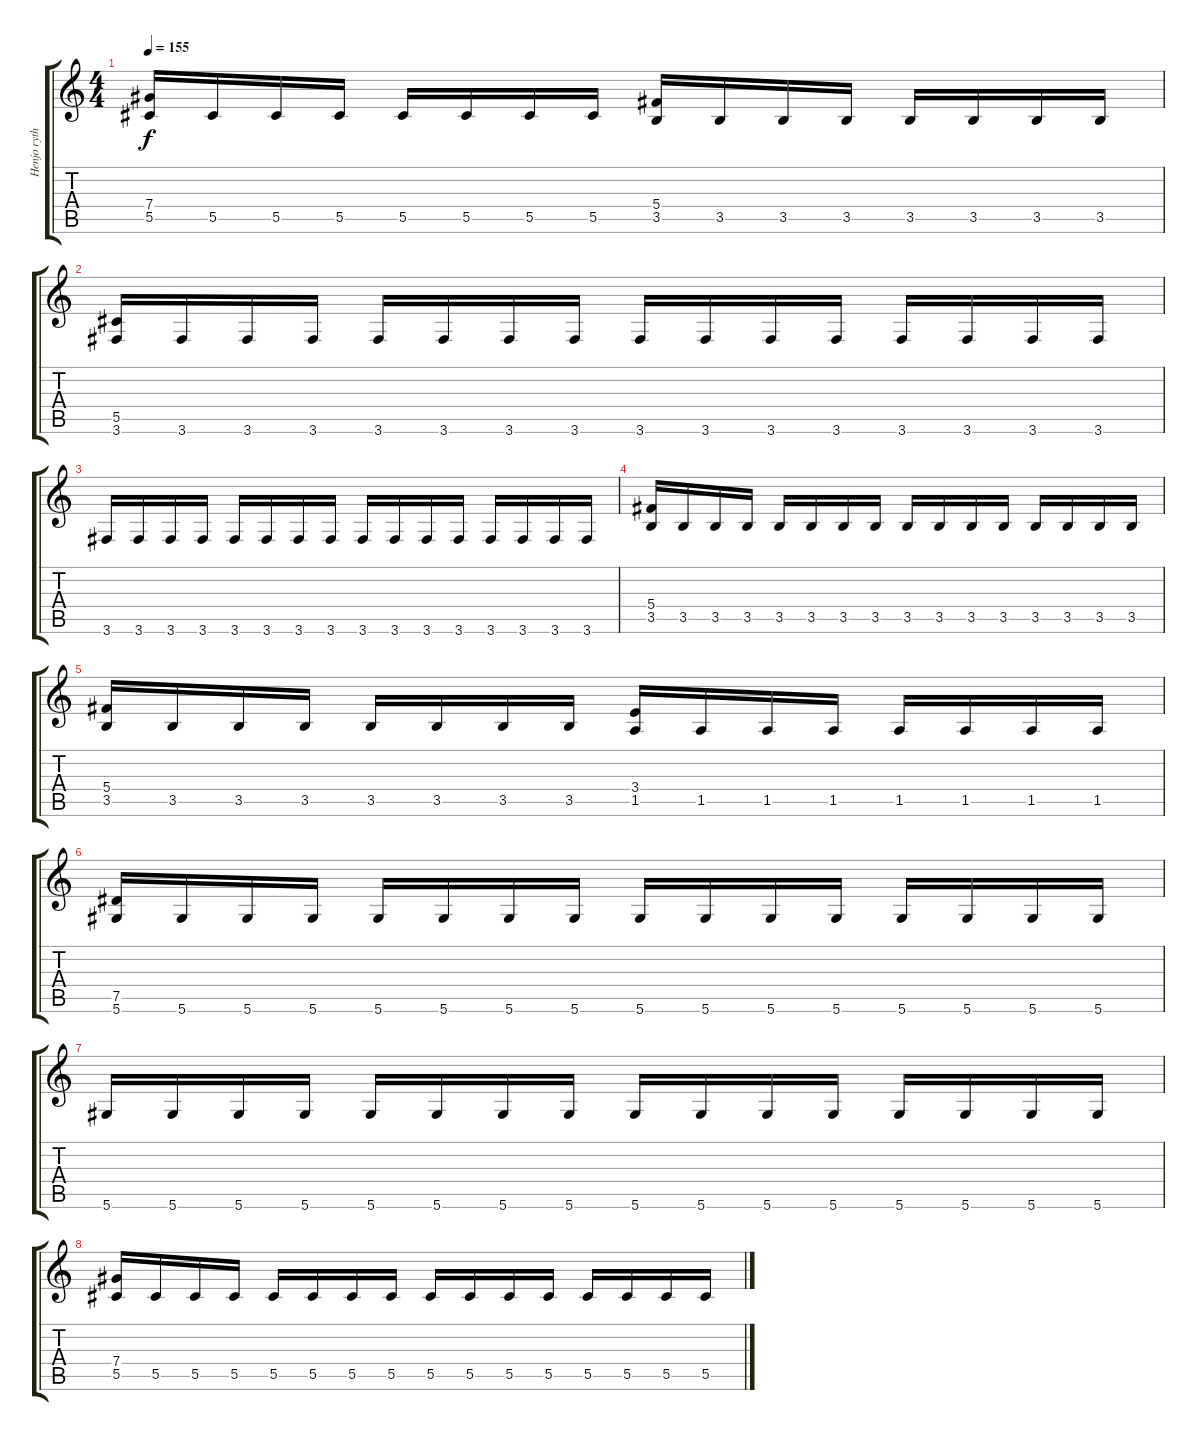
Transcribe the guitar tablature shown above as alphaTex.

\track ("Henjo rythm" "Henjo ryth") {instrument distortionguitar}
\staff {score tabs}
\tuning (Eb4 Bb3 Gb3 Db3 Ab2 Eb2) {hide}
\ts (4 4)
\tempo 155
\clef g2
\ks c
(7.4 5.5).16{dy f} 5.5.16 5.5.16 5.5.16 5.5.16 5.5.16 5.5.16 5.5.16 (5.4 3.5).16 3.5.16 3.5.16 3.5.16 3.5.16 3.5.16 3.5.16 3.5.16 |
(5.5 3.6).16 3.6.16 3.6.16 3.6.16 3.6.16 3.6.16 3.6.16 3.6.16 3.6.16 3.6.16 3.6.16 3.6.16 3.6.16 3.6.16 3.6.16 3.6.16 |
3.6.16 3.6.16 3.6.16 3.6.16 3.6.16 3.6.16 3.6.16 3.6.16 3.6.16 3.6.16 3.6.16 3.6.16 3.6.16 3.6.16 3.6.16 3.6.16 |
(5.4 3.5).16 3.5.16 3.5.16 3.5.16 3.5.16 3.5.16 3.5.16 3.5.16 3.5.16 3.5.16 3.5.16 3.5.16 3.5.16 3.5.16 3.5.16 3.5.16 |
(5.4 3.5).16 3.5.16 3.5.16 3.5.16 3.5.16 3.5.16 3.5.16 3.5.16 (3.4 1.5).16 1.5.16 1.5.16 1.5.16 1.5.16 1.5.16 1.5.16 1.5.16 |
(7.5 5.6).16 5.6.16 5.6.16 5.6.16 5.6.16 5.6.16 5.6.16 5.6.16 5.6.16 5.6.16 5.6.16 5.6.16 5.6.16 5.6.16 5.6.16 5.6.16 |
5.6.16 5.6.16 5.6.16 5.6.16 5.6.16 5.6.16 5.6.16 5.6.16 5.6.16 5.6.16 5.6.16 5.6.16 5.6.16 5.6.16 5.6.16 5.6.16 |
(7.4 5.5).16 5.5.16 5.5.16 5.5.16 5.5.16 5.5.16 5.5.16 5.5.16 5.5.16 5.5.16 5.5.16 5.5.16 5.5.16 5.5.16 5.5.16 5.5.16
